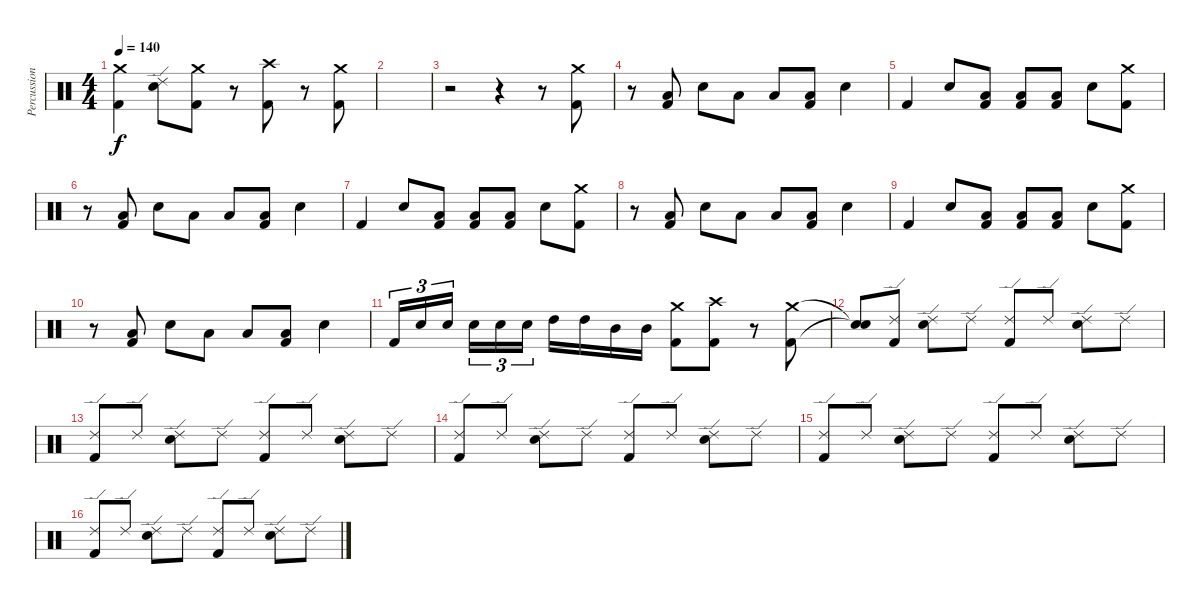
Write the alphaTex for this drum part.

\track ("Percussions" "Percussion") {instrument percussion}
\staff {score}
\articulation defaults
\ts (4 4)
\tempo 140
\clef neutral
\ks c
("Crash medium (hit)" "Kick (hit) 2").4{dy f} ("Ride (edge) 2" "Electric Snare (hit)").8 ("Crash medium (hit)" "Kick (hit) 2").8 r.8 ("Crash high (hit)" "Kick (hit) 2").8 r.8 ("Crash medium (hit)" "Kick (hit) 2").8 |
|
r.2 r.4 r.8 ("Crash medium (hit)" "Kick (hit) 2").8 |
r.8 ("Low Tom (hit)" "Kick (hit) 2").8 "Electric Snare (hit)".8 "Low Tom (hit)".8 "Low Tom (hit)".8 ("Low Tom (hit)" "Kick (hit) 2").8 "Electric Snare (hit)".4 |
"Kick (hit) 2".4 "Electric Snare (hit)".8 ("Low Tom (hit)" "Kick (hit) 2").8 ("Low Tom (hit)" "Kick (hit) 2").8 ("Low Tom (hit)" "Kick (hit) 2").8 "Electric Snare (hit)".8 ("Crash medium (hit)" "Kick (hit) 2").8 |
r.8 ("Low Tom (hit)" "Kick (hit) 2").8 "Electric Snare (hit)".8 "Low Tom (hit)".8 "Low Tom (hit)".8 ("Low Tom (hit)" "Kick (hit) 2").8 "Electric Snare (hit)".4 |
"Kick (hit) 2".4 "Electric Snare (hit)".8 ("Low Tom (hit)" "Kick (hit) 2").8 ("Low Tom (hit)" "Kick (hit) 2").8 ("Low Tom (hit)" "Kick (hit) 2").8 "Electric Snare (hit)".8 ("Crash medium (hit)" "Kick (hit) 2").8 |
r.8 ("Low Tom (hit)" "Kick (hit) 2").8 "Electric Snare (hit)".8 "Low Tom (hit)".8 "Low Tom (hit)".8 ("Low Tom (hit)" "Kick (hit) 2").8 "Electric Snare (hit)".4 |
"Kick (hit) 2".4 "Electric Snare (hit)".8 ("Low Tom (hit)" "Kick (hit) 2").8 ("Low Tom (hit)" "Kick (hit) 2").8 ("Low Tom (hit)" "Kick (hit) 2").8 "Electric Snare (hit)".8 ("Crash medium (hit)" "Kick (hit) 2").8 |
r.8 ("Low Tom (hit)" "Kick (hit) 2").8 "Electric Snare (hit)".8 "Low Tom (hit)".8 "Low Tom (hit)".8 ("Low Tom (hit)" "Kick (hit) 2").8 "Electric Snare (hit)".4 |
"Kick (hit) 2".16{tu (3 2)} "Electric Snare (hit)".16{tu (3 2)} "Electric Snare (hit)".16{tu (3 2)} "Electric Snare (hit)".16{tu (3 2)} "Electric Snare (hit)".16{tu (3 2)} "Electric Snare (hit)".16{tu (3 2)} "High Tom (hit)".16 "High Tom (hit)".16 "Mid Tom (hit)".16 "Mid Tom (hit)".16 ("Crash medium (hit)" "Kick (hit) 2").8 ("Crash high (hit)" "Kick (hit) 2").8 r.8 ("Crash medium (hit)" "Kick (hit) 2").8 |
("Snare (hit)"{t} "Snare (hit)"{t}).8 ("Ride (edge) 2" "Kick (hit) 2").8 ("Ride (edge) 2" "Electric Snare (hit)").8 "Ride (edge) 2".8 ("Ride (edge) 2" "Kick (hit) 2").8 "Ride (edge) 2".8 ("Ride (edge) 2" "Electric Snare (hit)").8 "Ride (edge) 2".8 |
("Ride (edge) 2" "Kick (hit) 2").8 "Ride (edge) 2".8 ("Ride (edge) 2" "Electric Snare (hit)").8 "Ride (edge) 2".8 ("Ride (edge) 2" "Kick (hit) 2").8 "Ride (edge) 2".8 ("Ride (edge) 2" "Electric Snare (hit)").8 "Ride (edge) 2".8 |
("Ride (edge) 2" "Kick (hit) 2").8 "Ride (edge) 2".8 ("Ride (edge) 2" "Electric Snare (hit)").8 "Ride (edge) 2".8 ("Ride (edge) 2" "Kick (hit) 2").8 "Ride (edge) 2".8 ("Ride (edge) 2" "Electric Snare (hit)").8 "Ride (edge) 2".8 |
("Ride (edge) 2" "Kick (hit) 2").8 "Ride (edge) 2".8 ("Ride (edge) 2" "Electric Snare (hit)").8 "Ride (edge) 2".8 ("Ride (edge) 2" "Kick (hit) 2").8 "Ride (edge) 2".8 ("Ride (edge) 2" "Electric Snare (hit)").8 "Ride (edge) 2".8 |
("Ride (edge) 2" "Kick (hit) 2").8 "Ride (edge) 2".8 ("Ride (edge) 2" "Electric Snare (hit)").8 "Ride (edge) 2".8 ("Ride (edge) 2" "Kick (hit) 2").8 "Ride (edge) 2".8 ("Ride (edge) 2" "Electric Snare (hit)").8 "Ride (edge) 2".8
